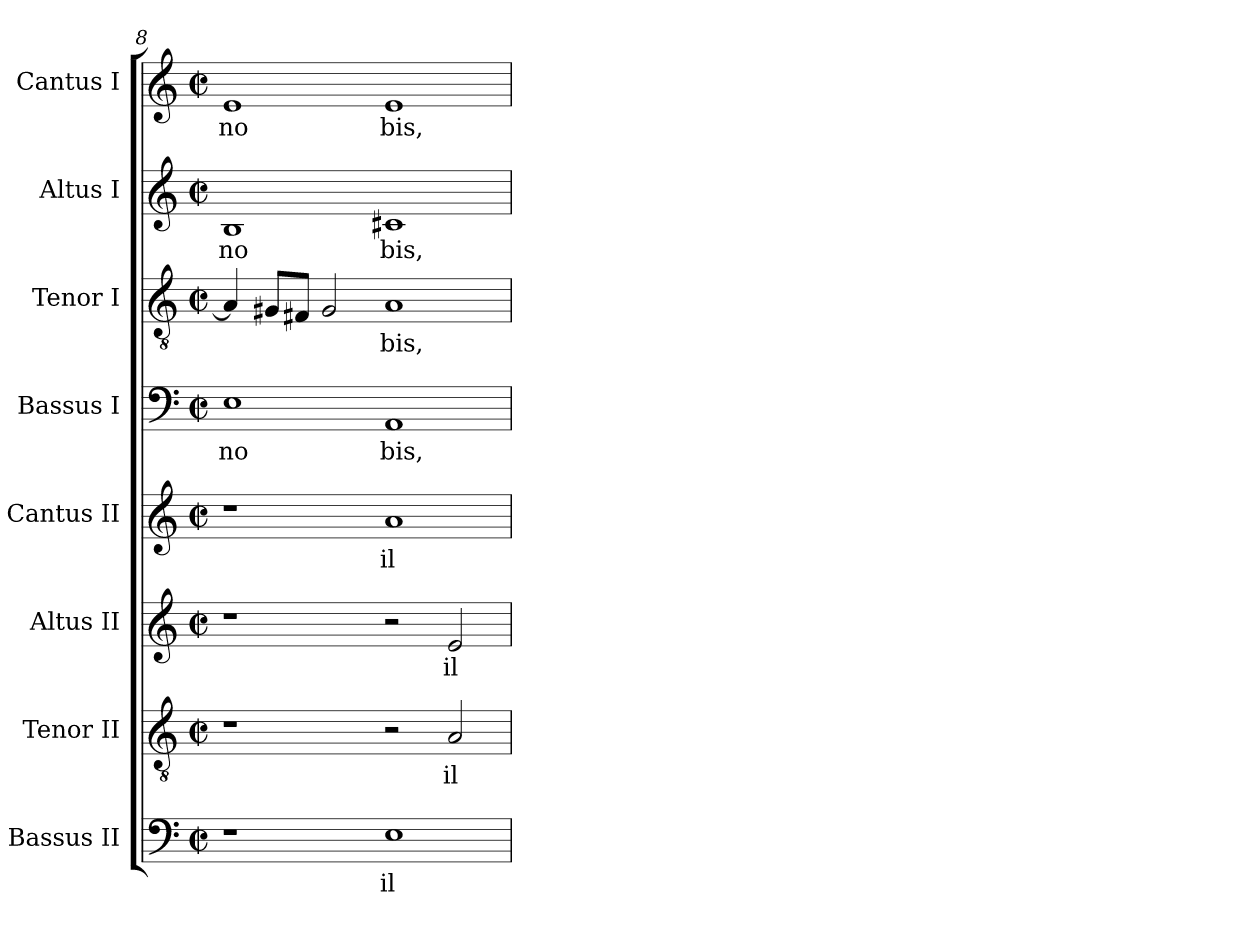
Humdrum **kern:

**kern	**text	**kern	**text	**kern	**text	**kern	**text	**kern	**text	**kern	**text	**kern	**text	**kern	**text
*part8	*part8	*part7	*part7	*part6	*part6	*part5	*part5	*part4	*part4	*part3	*part3	*part2	*part2	*part1	*part1
*staff8	*staff8	*staff7	*staff7	*staff6	*staff6	*staff5	*staff5	*staff4	*staff4	*staff3	*staff3	*staff2	*staff2	*staff1	*staff1
*I"Bassus II	*	*I"Tenor II	*	*I"Altus II	*	*I"Cantus II	*	*I"Bassus I	*	*I"Tenor I	*	*I"Altus I	*	*I"Cantus I	*
*clefF4	*	*clefGv2	*	*clefG2	*	*clefG2	*	*clefF4	*	*clefGv2	*	*clefG2	*	*clefG2	*
*M2/2	*	*M2/2	*	*M2/2	*	*M2/2	*	*M2/2	*	*M2/2	*	*M2/2	*	*M2/2	*
*met(c|)	*	*met(c|)	*	*met(c|)	*	*met(c|)	*	*met(c|)	*	*met(c|)	*	*met(c|)	*	*met(c|)	*
=8	=8	=8	=8	=8	=8	=8	=8	=8	=8	=8	=8	=8	=8	=8	=8
!	!	!	!	!	!	!	!	!	!LO:LY:b:cj	!	!	!	!LO:LY:b:cj	!	!LO:LY:b:cj
1r	.	1r	.	1r	.	1r	.	1E	no	4A/]	.	1B	no	1e	no
.	.	.	.	.	.	.	.	.	.	8G#/L	.	.	.	.	.
.	.	.	.	.	.	.	.	.	.	8F#/J	.	.	.	.	.
.	.	.	.	.	.	.	.	.	.	2G#/	.	.	.	.	.
!	!LO:LY:b:cj	!	!	!	!	!	!LO:LY:b:cj	!	!LO:LY:b:cj	!	!LO:LY:b:cj	!	!LO:LY:b:cj	!	!LO:LY:b:cj
1E	il-	2r	.	2r	.	1a	il-	1AA	bis,	1A	-bis,	1c#X	bis,	1e	bis,
!	!	!	!LO:LY:b:cj	!	!LO:LY:b:cj	!	!	!	!	!	!	!	!	!	!
.	.	2A/	il-	2e/	il-	.	.	.	.	.	.	.	.	.	.
=	=	=	=	=	=	=	=	=	=	=	=	=	=	=	=
*-	*-	*-	*-	*-	*-	*-	*-	*-	*-	*-	*-	*-	*-	*-	*-
